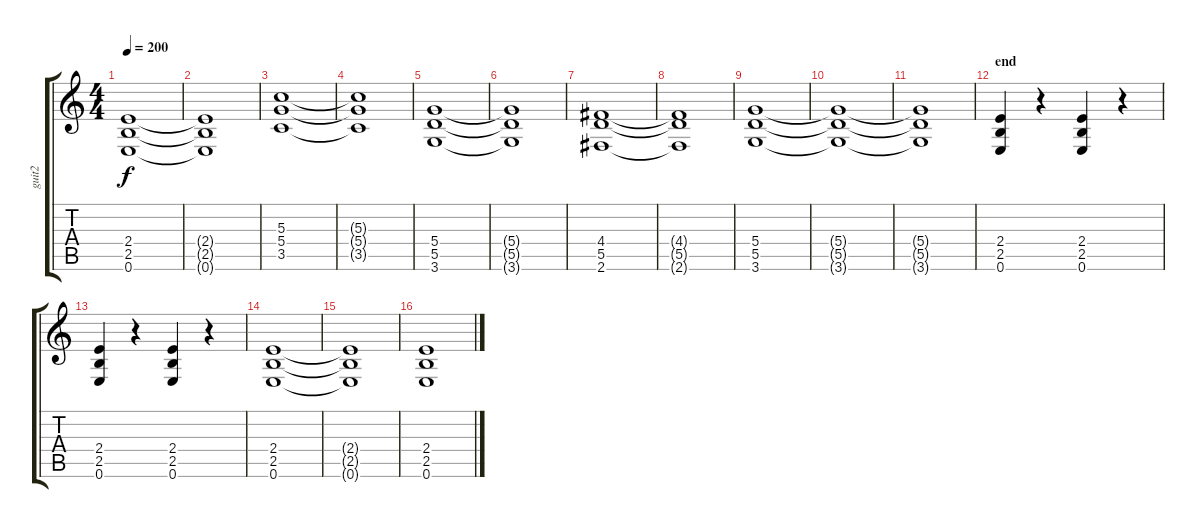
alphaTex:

\track ("guit2" "guit2") {instrument distortionguitar}
\staff {score tabs}
\tuning (E4 B3 G3 D3 A2 E2) {hide}
\ts (4 4)
\tempo 200
\clef g2
\ks c
(2.4 2.5 0.6).1{dy f} |
(2.4{t} 2.5{t} 0.6{t}).1 |
(5.3 5.4 3.5).1 |
(5.3{t} 5.4{t} 3.5{t}).1 |
(5.4 5.5 3.6).1 |
(5.4{t} 5.5{t} 3.6{t}).1 |
(4.4 5.5 2.6).1 |
(4.4{t} 5.5{t} 2.6{t}).1 |
(5.4 5.5 3.6).1 |
(5.4{t} 5.5{t} 3.6{t}).1 |
(5.4{t} 5.5{t} 3.6{t}).1 |
\section ("" "end")
(2.4 2.5 0.6).4 r.4 (2.4 2.5 0.6).4 r.4 |
(2.4 2.5 0.6).4 r.4 (2.4 2.5 0.6).4 r.4 |
(2.4 2.5 0.6).1 |
(2.4{t} 2.5{t} 0.6{t}).1 |
(2.4 2.5 0.6).1
